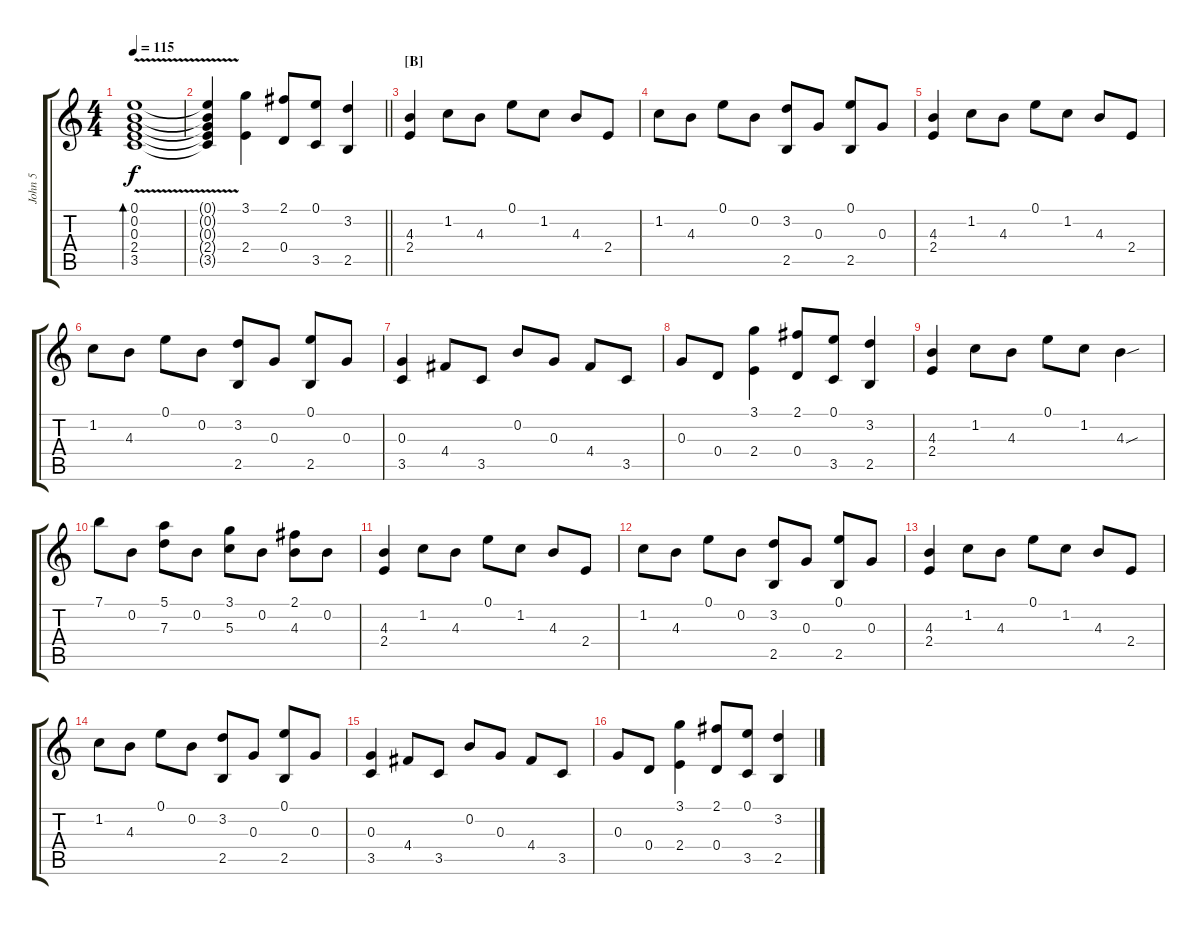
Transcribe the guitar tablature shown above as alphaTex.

\track ("John 5" "John 5") {instrument acousticguitarnylon}
\staff {score tabs}
\tuning (E4 B3 G3 D3 A2 E2) {hide}
\ts (4 4)
\tempo 115
\clef g2
\ks c
(0.1{v} 0.2{v} 0.3{v} 2.4{v} 3.5{v}).1{bd 60 dy f} |
\barLineRight lightlight
(0.1{t} 0.2{t} 0.3{t} 2.4{t} 3.5{t}).4 (3.1 2.4).4 (2.1 0.4).8 (0.1 3.5).8 (3.2 2.5).4 |
\section ("" "[B]")
(4.3 2.4).4 1.2.8 4.3.8 0.1.8 1.2.8 4.3.8 2.4.8 |
1.2.8 4.3.8 0.1.8 0.2.8 (3.2 2.5).8 0.3.8 (0.1 2.5).8 0.3.8 |
(4.3 2.4).4 1.2.8 4.3.8 0.1.8 1.2.8 4.3.8 2.4.8 |
1.2.8 4.3.8 0.1.8 0.2.8 (3.2 2.5).8 0.3.8 (0.1 2.5).8 0.3.8 |
(0.3 3.5).4 4.4.8 3.5.8 0.2.8 0.3.8 4.4.8 3.5.8 |
0.3.8 0.4.8 (3.1 2.4).4 (2.1 0.4).8 (0.1 3.5).8 (3.2 2.5).4 |
(4.3 2.4).4 1.2.8 4.3.8 0.1.8 1.2.8 4.3{sou}.4 |
7.1.8 0.2.8 (5.1 7.3).8 0.2.8 (3.1 5.3).8 0.2.8 (2.1 4.3).8 0.2.8 |
(4.3 2.4).4 1.2.8 4.3.8 0.1.8 1.2.8 4.3.8 2.4.8 |
1.2.8 4.3.8 0.1.8 0.2.8 (3.2 2.5).8 0.3.8 (0.1 2.5).8 0.3.8 |
(4.3 2.4).4 1.2.8 4.3.8 0.1.8 1.2.8 4.3.8 2.4.8 |
1.2.8 4.3.8 0.1.8 0.2.8 (3.2 2.5).8 0.3.8 (0.1 2.5).8 0.3.8 |
(0.3 3.5).4 4.4.8 3.5.8 0.2.8 0.3.8 4.4.8 3.5.8 |
0.3.8 0.4.8 (3.1 2.4).4 (2.1 0.4).8 (0.1 3.5).8 (3.2 2.5).4
